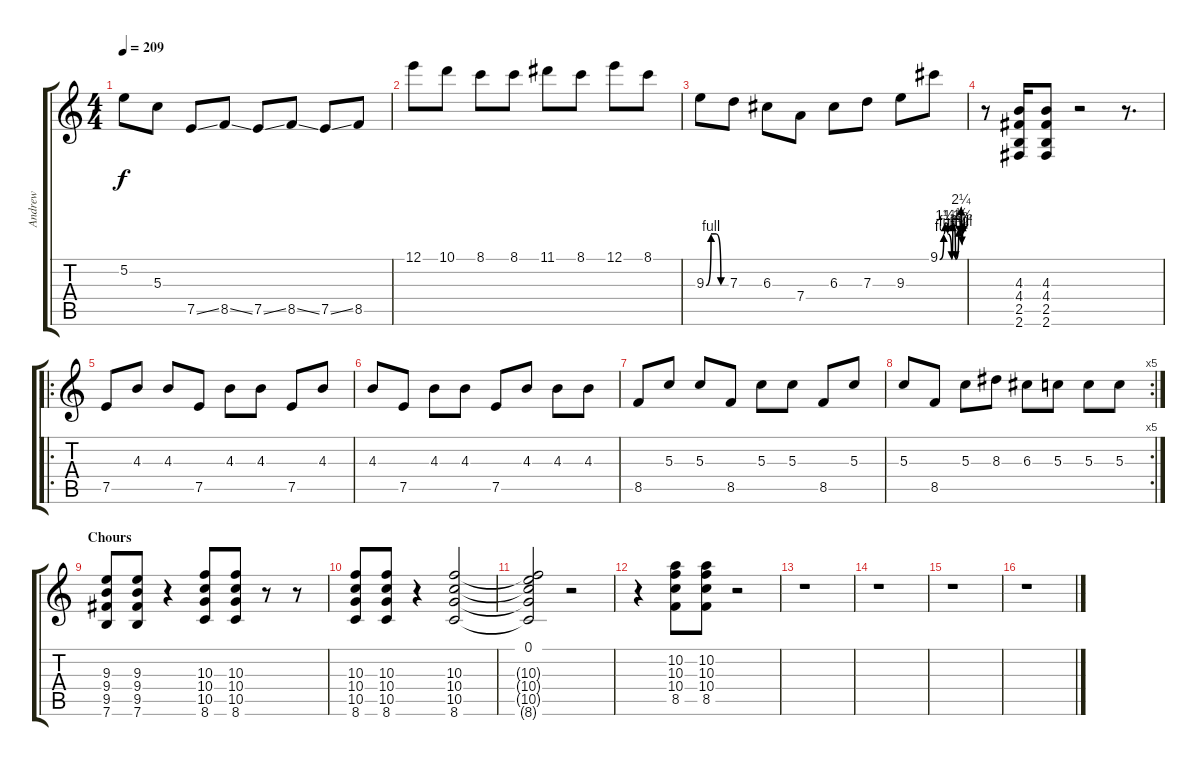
\track ("Andrew" "Andrew") {instrument electricguitarjazz}
\staff {score tabs}
\tuning (E4 B3 G3 D3 A2 E2) {hide}
\ts (4 4)
\tempo 209
\clef g2
\ks c
5.2.8{dy f} 5.3.8 7.5{ss}.8 8.5{ss}.8 7.5{ss}.8 8.5{ss}.8 7.5{ss}.8 8.5.8 |
12.1.8 10.1.8 8.1.8 8.1.8 11.1.8 8.1.8 12.1.8 8.1.8 |
9.3{be (custom 0 0 15 4 30 4 45 0 60 0)}.8 7.3.8 6.3.8 7.4.8 6.3.8 7.3.8 9.3.8 9.1{be (custom 0 0 10 4 13 6 18 6 20 4 30 0 33 6 40 0 48 5 50 4 54 9 56 2 58 6 60 4)}.8 |
r.8 (4.3 4.4 2.5 2.6).16 (4.3 4.4 2.5 2.6).8 r.2 r.8{d} |
\ro
7.5.8 4.3.8 4.3.8 7.5.8 4.3.8 4.3.8 7.5.8 4.3.8 |
4.3.8 7.5.8 4.3.8 4.3.8 7.5.8 4.3.8 4.3.8 4.3.8 |
8.5.8 5.3.8 5.3.8 8.5.8 5.3.8 5.3.8 8.5.8 5.3.8 |
\rc 5
5.3.8 8.5.8 5.3.8 8.3.8 6.3.8 5.3.8 5.3.8 5.3.8 |
\section ("" "Chours")
(9.3 9.4 9.5 7.6).8 (9.3 9.4 9.5 7.6).8 r.4 (10.3 10.4 10.5 8.6).8 (10.3 10.4 10.5 8.6).8 r.8 r.8 |
(10.3 10.4 10.5 8.6).8 (10.3 10.4 10.5 8.6).8 r.4 (10.3 10.4 10.5 8.6).2 |
(0.1 10.3{t} 10.4{t} 10.5{t} 8.6{t}).2 r.2 |
r.4 (10.2 10.3 10.4 8.5).8 (10.2 10.3 10.4 8.5).8 r.2 |
r.1 |
r.1 |
r.1 |
r.1
